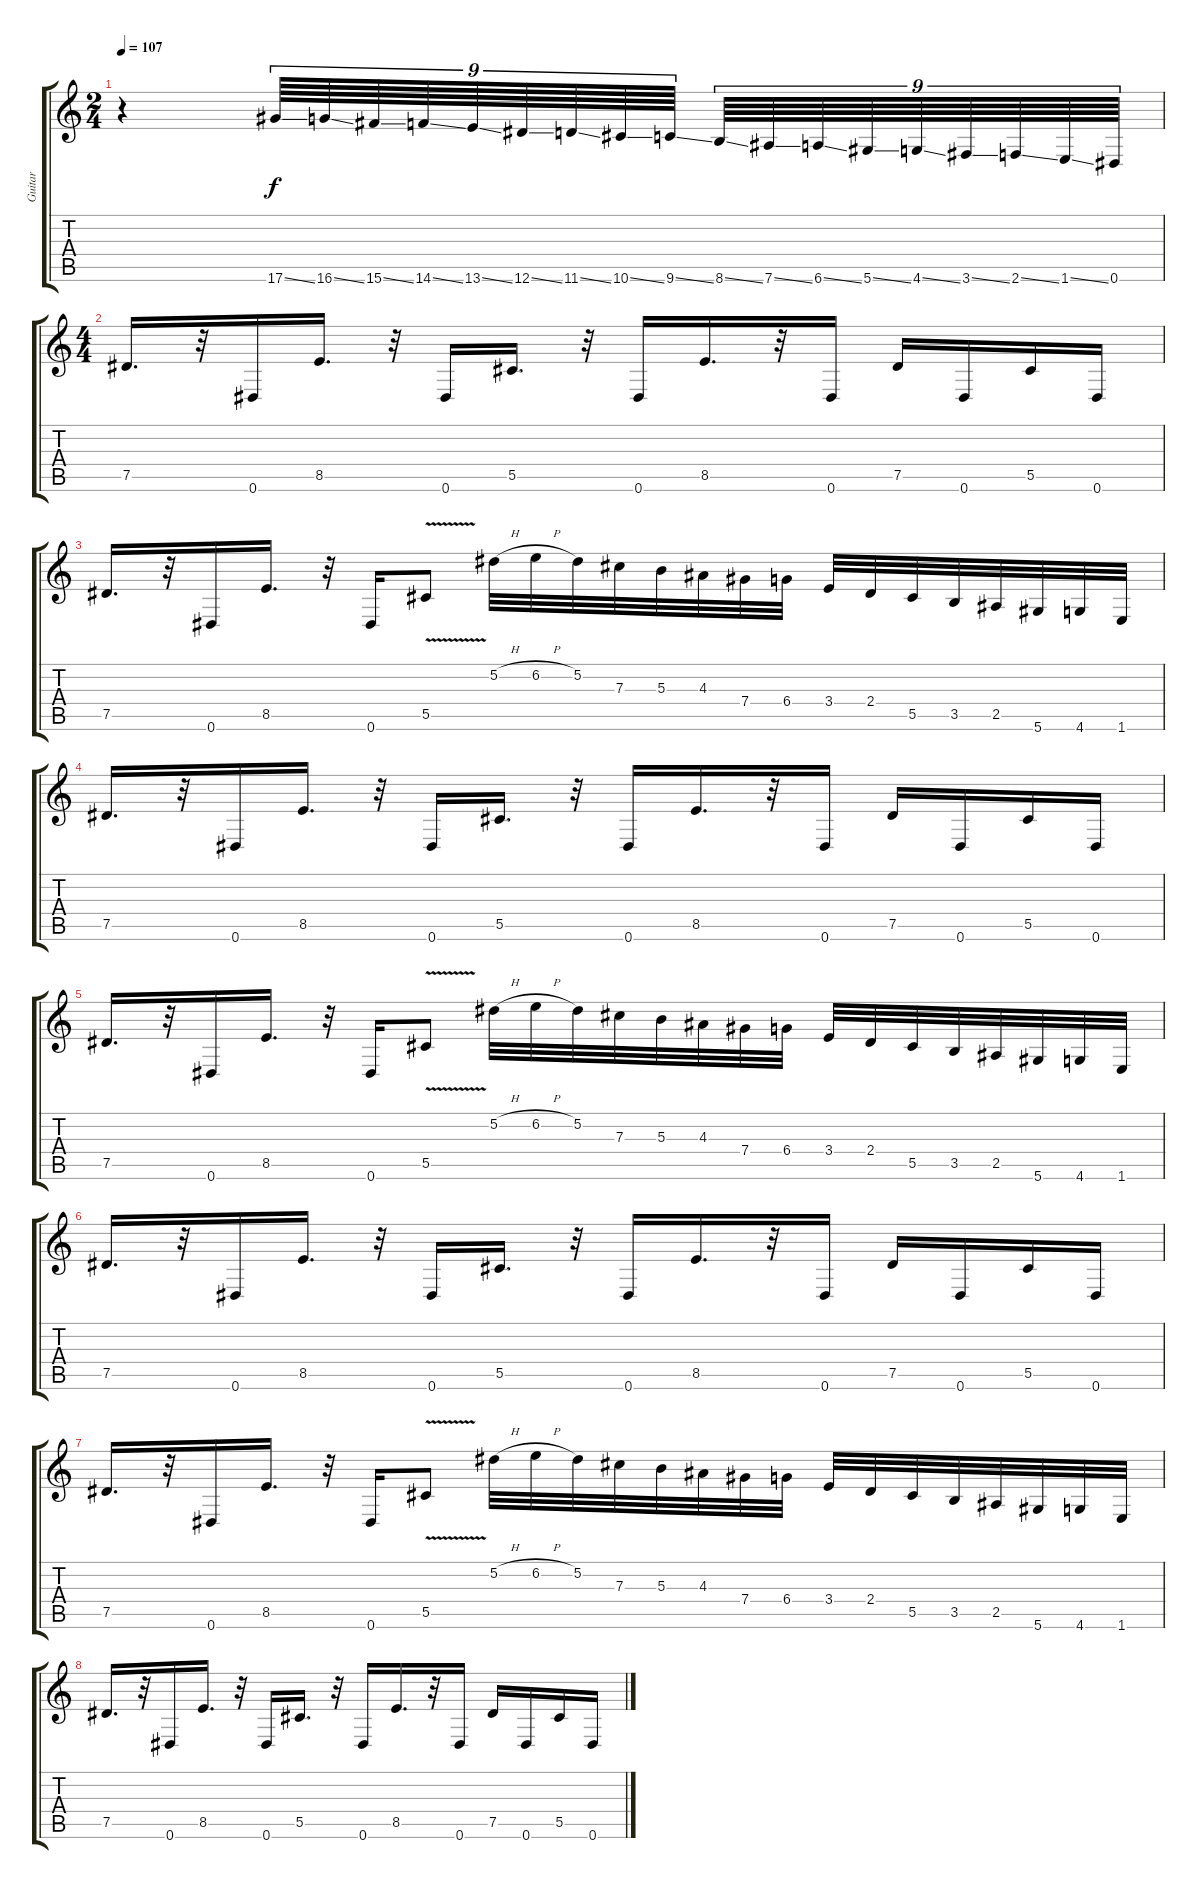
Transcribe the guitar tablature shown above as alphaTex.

\track ("Guitar" "Guitar") {instrument distortionguitar}
\staff {score tabs}
\tuning (Eb4 Bb3 Gb3 Db3 Ab2 Eb2) {hide}
\ts (2 4)
\tempo 107
\clef g2
\ks c
r.4{dy f instrument distortionguitar} 17.6{ss}.64{tu (9 8)} 16.6{ss}.64{tu (9 8)} 15.6{ss}.64{tu (9 8)} 14.6{ss}.64{tu (9 8)} 13.6{ss}.64{tu (9 8)} 12.6{ss}.64{tu (9 8)} 11.6{ss}.64{tu (9 8)} 10.6{ss}.64{tu (9 8)} 9.6{ss}.64{tu (9 8) beam splitsecondary} 8.6{ss}.64{tu (9 8)} 7.6{ss}.64{tu (9 8)} 6.6{ss}.64{tu (9 8)} 5.6{ss}.64{tu (9 8)} 4.6{ss}.64{tu (9 8)} 3.6{ss}.64{tu (9 8)} 2.6{ss}.64{tu (9 8)} 1.6{ss}.64{tu (9 8)} 0.6.64{tu (9 8)} |
\ts (4 4)
7.5.16{d} r.32 0.6.16 8.5.16{d} r.32 0.6.16 5.5.16{d} r.32 0.6.16 8.5.16{d} r.32 0.6.16 7.5.16 0.6.16 5.5.16 0.6.16 |
7.5.16{d} r.32 0.6.16 8.5.16{d} r.32 0.6.16 5.5{v}.8 5.2{h}.32 6.2{h}.32 5.2.32 7.3.32 5.3.32 4.3.32 7.4.32 6.4.32 3.4.32 2.4.32 5.5.32 3.5.32 2.5.32 5.6.32 4.6.32 1.6.32 |
7.5.16{d} r.32 0.6.16 8.5.16{d} r.32 0.6.16 5.5.16{d} r.32 0.6.16 8.5.16{d} r.32 0.6.16 7.5.16 0.6.16 5.5.16 0.6.16 |
7.5.16{d} r.32 0.6.16 8.5.16{d} r.32 0.6.16 5.5{v}.8 5.2{h}.32 6.2{h}.32 5.2.32 7.3.32 5.3.32 4.3.32 7.4.32 6.4.32 3.4.32 2.4.32 5.5.32 3.5.32 2.5.32 5.6.32 4.6.32 1.6.32 |
7.5.16{d} r.32 0.6.16 8.5.16{d} r.32 0.6.16 5.5.16{d} r.32 0.6.16 8.5.16{d} r.32 0.6.16 7.5.16 0.6.16 5.5.16 0.6.16 |
7.5.16{d} r.32 0.6.16 8.5.16{d} r.32 0.6.16 5.5{v}.8 5.2{h}.32 6.2{h}.32 5.2.32 7.3.32 5.3.32 4.3.32 7.4.32 6.4.32 3.4.32 2.4.32 5.5.32 3.5.32 2.5.32 5.6.32 4.6.32 1.6.32 |
7.5.16{d} r.32 0.6.16 8.5.16{d} r.32 0.6.16 5.5.16{d} r.32 0.6.16 8.5.16{d} r.32 0.6.16 7.5.16 0.6.16 5.5.16 0.6.16
